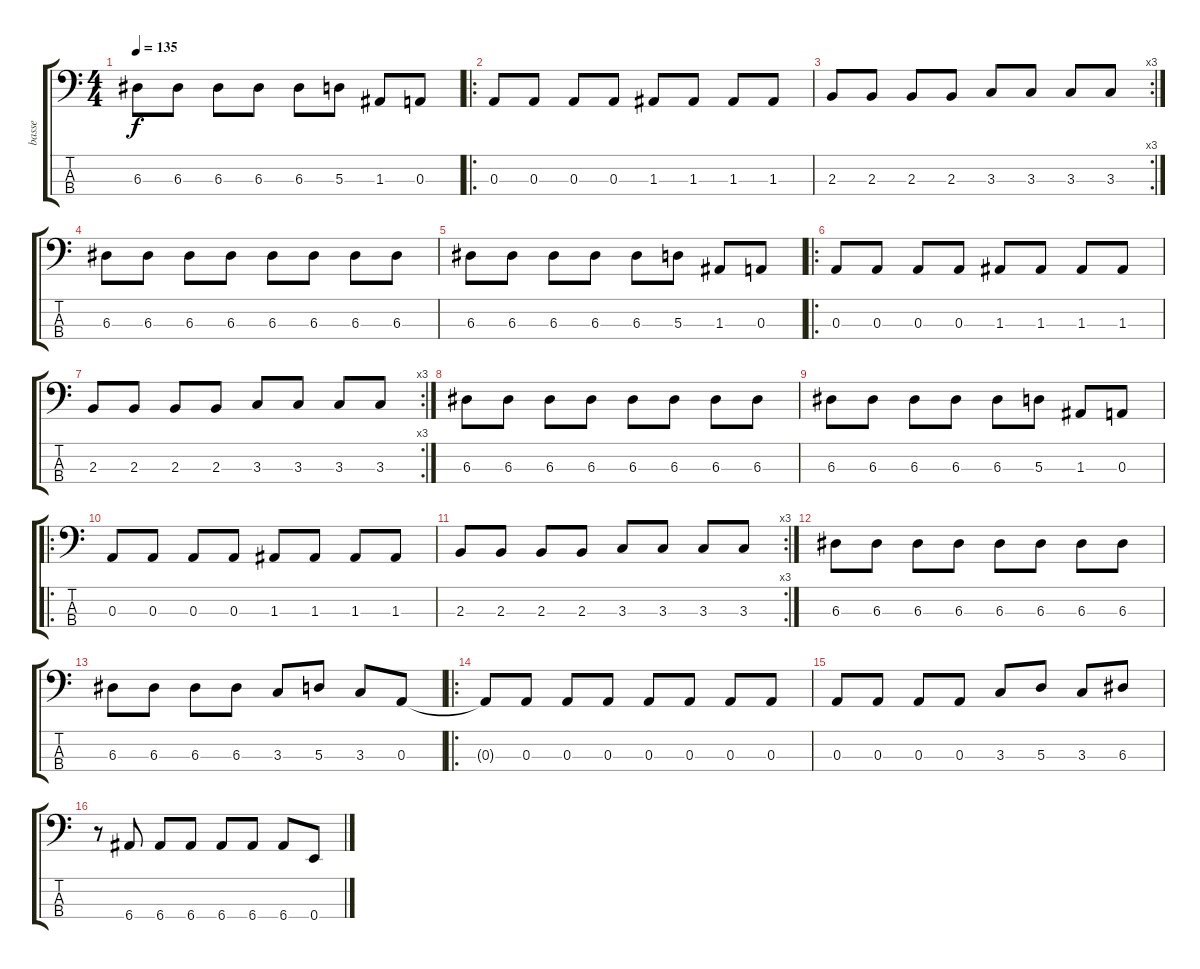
\track ("basse" "basse") {instrument electricbassfinger}
\staff {score tabs}
\tuning (G2 D2 A1 E1) {hide}
\ts (4 4)
\tempo 135
\clef f4
\ks c
6.3.8{dy f} 6.3.8 6.3.8 6.3.8 6.3.8 5.3.8 1.3.8 0.3.8 |
\ro
0.3.8 0.3.8 0.3.8 0.3.8 1.3.8 1.3.8 1.3.8 1.3.8 |
\rc 3
2.3.8 2.3.8 2.3.8 2.3.8 3.3.8 3.3.8 3.3.8 3.3.8 |
6.3.8 6.3.8 6.3.8 6.3.8 6.3.8 6.3.8 6.3.8 6.3.8 |
6.3.8 6.3.8 6.3.8 6.3.8 6.3.8 5.3.8 1.3.8 0.3.8 |
\ro
0.3.8 0.3.8 0.3.8 0.3.8 1.3.8 1.3.8 1.3.8 1.3.8 |
\rc 3
2.3.8 2.3.8 2.3.8 2.3.8 3.3.8 3.3.8 3.3.8 3.3.8 |
6.3.8 6.3.8 6.3.8 6.3.8 6.3.8 6.3.8 6.3.8 6.3.8 |
6.3.8 6.3.8 6.3.8 6.3.8 6.3.8 5.3.8 1.3.8 0.3.8 |
\ro
0.3.8 0.3.8 0.3.8 0.3.8 1.3.8 1.3.8 1.3.8 1.3.8 |
\rc 3
2.3.8 2.3.8 2.3.8 2.3.8 3.3.8 3.3.8 3.3.8 3.3.8 |
6.3.8 6.3.8 6.3.8 6.3.8 6.3.8 6.3.8 6.3.8 6.3.8 |
6.3.8 6.3.8 6.3.8 6.3.8 3.3.8 5.3.8 3.3.8 0.3.8 |
\ro
0.3{t}.8 0.3.8 0.3.8 0.3.8 0.3.8 0.3.8 0.3.8 0.3.8 |
0.3.8 0.3.8 0.3.8 0.3.8 3.3.8 5.3.8 3.3.8 6.3.8 |
r.8 6.4.8 6.4.8 6.4.8 6.4.8 6.4.8 6.4.8 0.4.8
